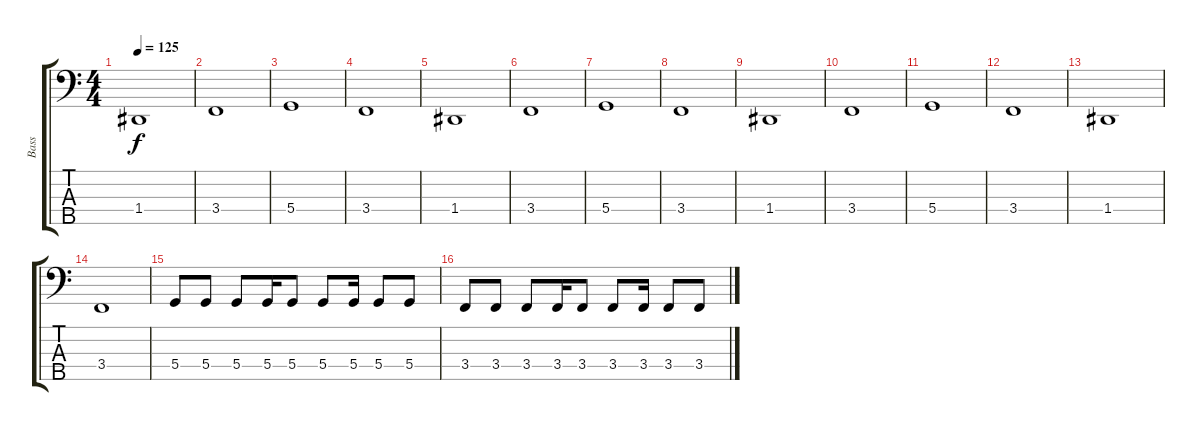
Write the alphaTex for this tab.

\track ("Bass" "Bass") {instrument electricbassfinger}
\staff {score tabs}
\tuning (F2 C2 G1 D1 A0) {hide}
\ts (4 4)
\tempo 125
\clef f4
\ks c
1.4.1{dy f} |
3.4.1 |
5.4.1 |
3.4.1 |
1.4.1 |
3.4.1 |
5.4.1 |
3.4.1 |
1.4.1 |
3.4.1 |
5.4.1 |
3.4.1 |
1.4.1 |
3.4.1 |
5.4.8 5.4.8 5.4.8 5.4.16 5.4.8 5.4.8 5.4.16 5.4.8 5.4.8 |
3.4.8 3.4.8 3.4.8 3.4.16 3.4.8 3.4.8 3.4.16 3.4.8 3.4.8
